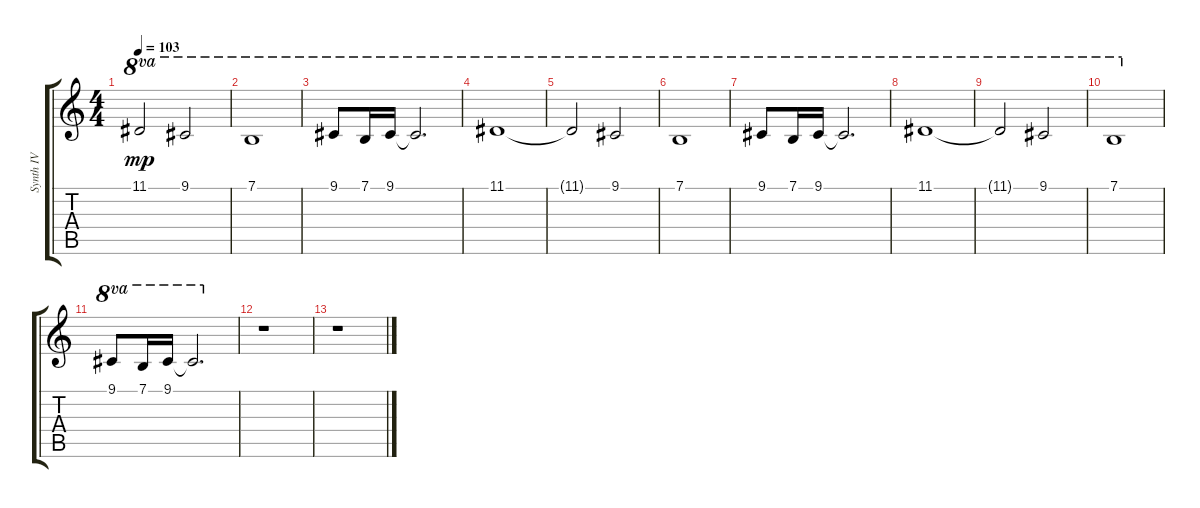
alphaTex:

\track ("Synth IV" "Synth IV") {instrument pad2warm}
\staff {score tabs}
\tuning (E4 B3 G3 D3 A2 E2) {hide}
\ts (4 4)
\tempo 103
\clef g2
\ks c
11.1{t}.2{ot 8va dy mp} 9.1.2{ot 8va} |
7.1.1{ot 8va} |
9.1.8{ot 8va} 7.1.16{ot 8va} 9.1.16{ot 8va} 9.1{t}.2{d ot 8va} |
11.1.1{ot 8va} |
11.1{t}.2{ot 8va} 9.1.2{ot 8va} |
7.1.1{ot 8va} |
9.1.8{ot 8va} 7.1.16{ot 8va} 9.1.16{ot 8va} 9.1{t}.2{d ot 8va} |
11.1.1{ot 8va} |
11.1{t}.2{ot 8va} 9.1.2{ot 8va} |
7.1.1{ot 8va} |
9.1.8{ot 8va} 7.1.16{ot 8va} 9.1.16{ot 8va} 9.1{t}.2{d ot 8va} |
r.1 |
r.1
